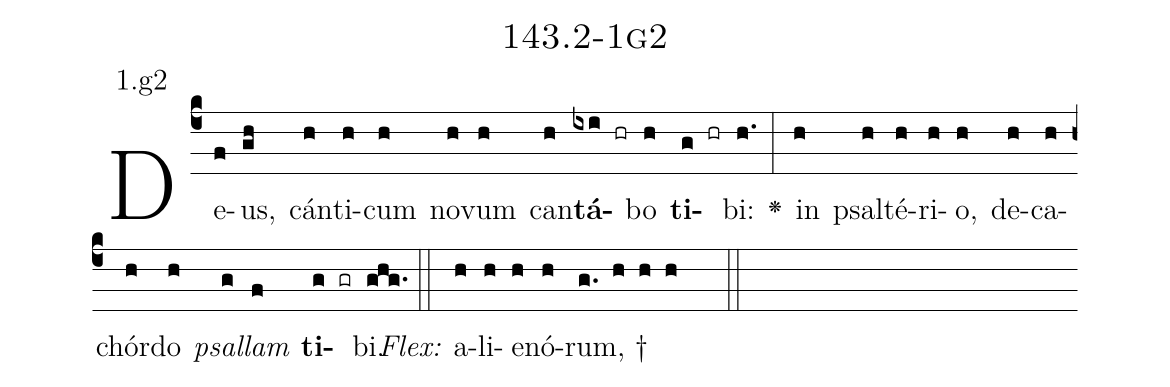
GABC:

name: 143.2-1g2;
annotation: 1.g2;
%%
(c4)De(f)us,(gh) cán(h)ti(h)cum(h) no(h)vum(h) can(h)<b>tá</b>(ixi hr)bo(h) <b>ti</b>(g hr)bi:(h.) <v>\greheightstar</v>(:) in(h) psal(h)té(h)ri(h)o,(h) de(h)ca(h)chór(h)do(h) <i>psal</i>(g)<i>lam</i>(f) <b>ti</b>(g gr)bi.(ghg.) (::)
<i>Flex:</i>()  a(h)li(h)e(h)nó(h)rum, †(g. h h h  ::)

%E(h) u(h) o(g) u(f) a(g) e.(ghg.) (::)
